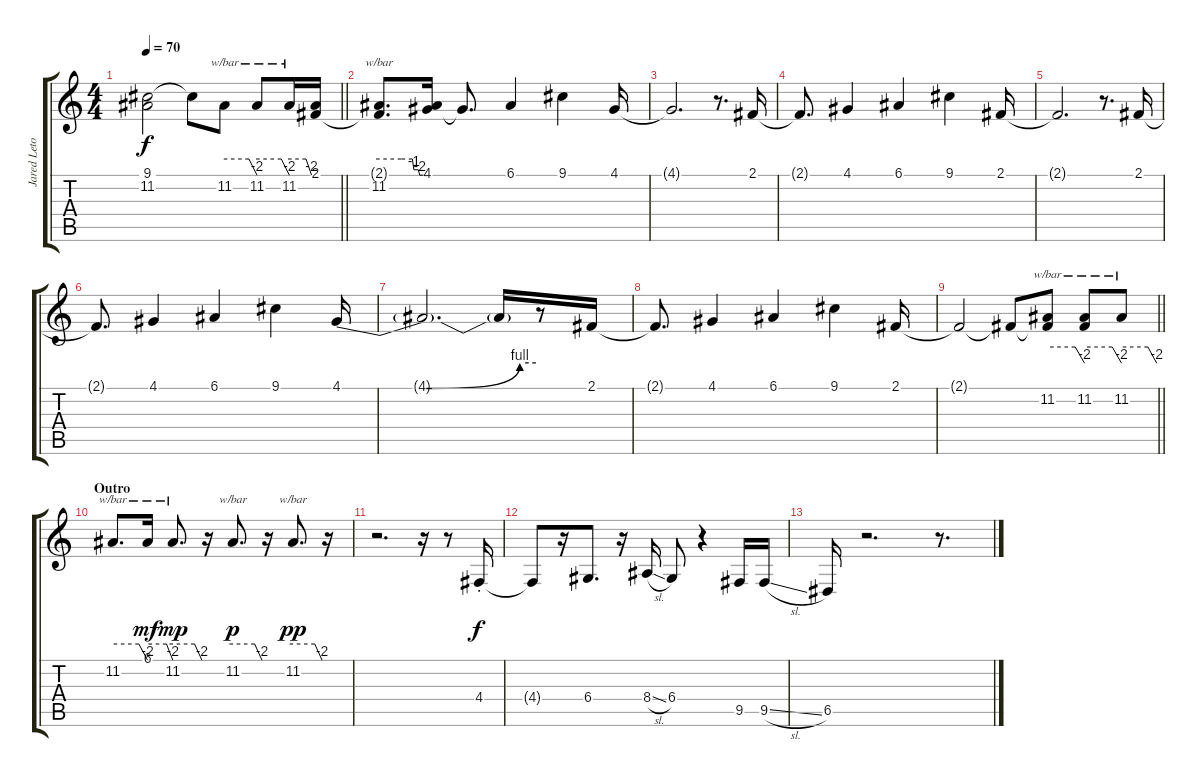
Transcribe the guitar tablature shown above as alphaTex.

\track ("Jared Leto - Vocals" "Jared Leto") {instrument clarinet}
\staff {score tabs}
\tuning (E4 B3 G3 D3 A2 E2) {hide}
\ts (4 4)
\tempo 70
\clef g2
\barLineRight lightlight
\ks c
(9.1{t} 11.2{t}).2{dy f} 9.1{t}.8 11.2.8{tbe (custom default 0 0 45 0 60 -8)} 11.2.8{tbe (custom default 0 0 45 0 60 -8)} 11.2.16{tbe (custom default 0 0 45 0 60 -8)} (2.1 11.2{t}).16 |
\section ("" "")
(2.1{t} 11.2).8{d tbe (custom default 0 0 30 0 45 0 47 -4 53 -4 55 -8 60 -8)} (4.1 11.2{t}).16 4.1{t}.8{d} 6.1.4 9.1.4 4.1.16 |
4.1{t}.2{d} r.8{d} 2.1.16 |
2.1{t}.8{d} 4.1.4 6.1.4 9.1.4 2.1.16 |
2.1{t}.2{d} r.8{d} 2.1.16 |
2.1{t}.8{d} 4.1.4 6.1.4 9.1.4 4.1{be (custom 0 0 26 0 55 4 60 4)}.16 |
4.1{t}.2{d} 4.1{t}.16 r.8 2.1.16 |
2.1{t}.8{d} 4.1.4 6.1.4 9.1.4 2.1.16 |
\barLineRight lightlight
2.1{t}.2 2.1{t}.8 (2.1{t} 11.2).8{tbe (custom default 0 0 45 0 60 -8)} (2.1{t} 11.2).8{tbe (custom default 0 0 45 0 60 -8)} 11.2.8{tbe (custom default 0 0 45 0 60 -8)} |
\section ("" "Outro")
11.2.8{d tbe (custom default 0 0 45 0 60 -8)} 6.1.16{tbe (custom default 0 0 45 0 60 -8) dy mf} 11.2.8{d tbe (custom default 0 0 45 0 60 -8) dy mp} r.16 11.2.8{d tbe (custom default 0 0 45 0 60 -8) dy p} r.16 11.2.8{d tbe (custom default 0 0 45 0 60 -8) dy pp} r.16 |
r.2{d} r.16 r.8 4.4{st}.16{dy f} |
4.4{t}.8 r.16 6.4.8{d} r.16 8.4{sl}.16 6.4.8 r.4 9.5.16 9.5{sl}.16 |
6.5.16 r.2{d} r.8{d}
